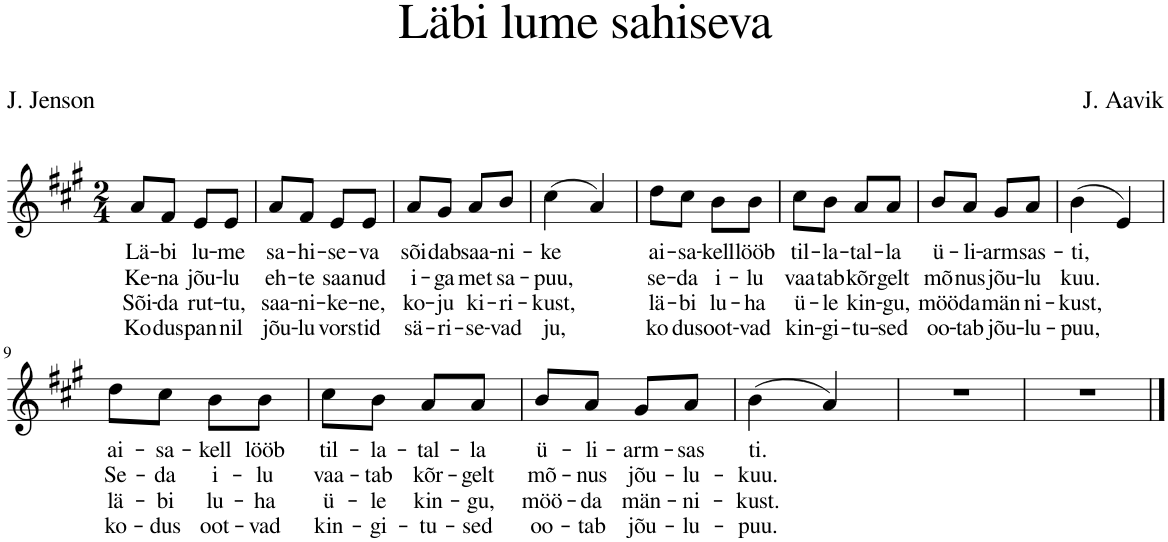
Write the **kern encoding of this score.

**kern	**text	**text	**text	**text
*part1	*part1	*part1	*part1	*part1
*staff1	*staff1	*staff1	*staff1	*staff1
*I"Voice	*	*	*	*
*clefG2	*	*	*	*
*k[f#c#g#]	*	*	*	*
*M2/4	*	*	*	*
=1	=1	=1	=1	=1
!	!LO:LY:b	!LO:LY:b	!LO:LY:b	!LO:LY:b
8a/L	Lä-	Ke-	Sõi-	Ko-
!	!LO:LY:b	!LO:LY:b	!LO:LY:b	!LO:LY:b
8f#/J	-bi	-na	-da	-dus
!	!LO:LY:b	!LO:LY:b	!LO:LY:b	!LO:LY:b
8e/L	lu-	jõu-	rut-	pan-
!	!LO:LY:b	!LO:LY:b	!LO:LY:b	!LO:LY:b
8e/J	-me	-lu	-tu,	-nil
=2	=2	=2	=2	=2
!	!LO:LY:b	!LO:LY:b	!LO:LY:b	!LO:LY:b
8a/L	sa-	eh-	saa-	jõu-
!	!LO:LY:b	!LO:LY:b	!LO:LY:b	!LO:LY:b
8f#/J	-hi-	-te	-ni-	-lu-
!	!LO:LY:b	!LO:LY:b	!LO:LY:b	!LO:LY:b
8e/L	-se-	saa-	-ke-	-vors-
!	!LO:LY:b	!LO:LY:b	!LO:LY:b	!LO:LY:b
8e/J	-va	-nud	-ne,	-tid
=3	=3	=3	=3	=3
!	!LO:LY:b	!LO:LY:b	!LO:LY:b	!LO:LY:b
8a/L	sõi-	i-	ko-	sä-
!	!LO:LY:b	!LO:LY:b	!LO:LY:b	!LO:LY:b
8g#/J	-dab	-ga	-ju	-ri-
!	!LO:LY:b	!LO:LY:b	!LO:LY:b	!LO:LY:b
8a/L	saa-	met-	ki-	-se-
!	!LO:LY:b	!LO:LY:b	!LO:LY:b	!LO:LY:b
8b/J	-ni-	-sa-	-ri-	-vad
=4	=4	=4	=4	=4
!	!LO:LY:b	!LO:LY:b	!LO:LY:b	!LO:LY:b
(4cc#\	-ke	-puu,	-kust,	ju,
4a/)	.	.	.	.
=5	=5	=5	=5	=5
!	!LO:LY:b	!LO:LY:b	!LO:LY:b	!LO:LY:b
8dd\L	ai-	se-	lä-	ko-
!	!LO:LY:b	!LO:LY:b	!LO:LY:b	!LO:LY:b
8cc#\J	-sa-	-da	-bi	-dus
!	!LO:LY:b	!LO:LY:b	!LO:LY:b	!LO:LY:b
8b\L	-kell	i-	lu-	oot-
!	!LO:LY:b	!LO:LY:b	!LO:LY:b	!LO:LY:b
8b\J	lööb	-lu	-ha	-vad
=6	=6	=6	=6	=6
!	!LO:LY:b	!LO:LY:b	!LO:LY:b	!LO:LY:b
8cc#\L	til-	vaa-	ü-	kin-
!	!LO:LY:b	!LO:LY:b	!LO:LY:b	!LO:LY:b
8b\J	-la-	-tab	-le	-gi-
!	!LO:LY:b	!LO:LY:b	!LO:LY:b	!LO:LY:b
8a/L	-tal-	kõr-	kin-	-tu-
!	!LO:LY:b	!LO:LY:b	!LO:LY:b	!LO:LY:b
8a/J	-la	-gelt	-gu,	-sed
=7	=7	=7	=7	=7
!	!LO:LY:b	!LO:LY:b	!LO:LY:b	!LO:LY:b
8b/L	ü-	mõ-	möö-	oo-
!	!LO:LY:b	!LO:LY:b	!LO:LY:b	!LO:LY:b
8a/J	-li-	-nus	-da	-tab
!	!LO:LY:b	!LO:LY:b	!LO:LY:b	!LO:LY:b
8g#/L	-arm-	jõu-	män-	jõu-
!	!LO:LY:b	!LO:LY:b	!LO:LY:b	!LO:LY:b
8a/J	-sas-	-lu	-ni-	-lu-
=8	=8	=8	=8	=8
!	!LO:LY:b	!LO:LY:b	!LO:LY:b	!LO:LY:b
(4b\	-ti,	kuu.	-kust,	-puu,
4e/)	.	.	.	.
!!LO:LB:g=z
=9	=9	=9	=9	=9
!	!LO:LY:b	!LO:LY:b	!LO:LY:b	!LO:LY:b
8dd\L	ai-	Se-	lä-	ko-
!	!LO:LY:b	!LO:LY:b	!LO:LY:b	!LO:LY:b
8cc#\J	-sa-	-da	-bi	-dus
!	!LO:LY:b	!LO:LY:b	!LO:LY:b	!LO:LY:b
8b\L	-kell	i-	lu-	oot-
!	!LO:LY:b	!LO:LY:b	!LO:LY:b	!LO:LY:b
8b\J	lööb	-lu	-ha	-vad
=10	=10	=10	=10	=10
!	!LO:LY:b	!LO:LY:b	!LO:LY:b	!LO:LY:b
8cc#\L	til-	vaa-	ü-	kin-
!	!LO:LY:b	!LO:LY:b	!LO:LY:b	!LO:LY:b
8b\J	-la-	-tab	-le	-gi-
!	!LO:LY:b	!LO:LY:b	!LO:LY:b	!LO:LY:b
8a/L	-tal-	kõr-	kin-	-tu-
!	!LO:LY:b	!LO:LY:b	!LO:LY:b	!LO:LY:b
8a/J	-la	-gelt	-gu,	-sed
=11	=11	=11	=11	=11
!	!LO:LY:b	!LO:LY:b	!LO:LY:b	!LO:LY:b
8b/L	ü-	mõ-	möö-	oo-
!	!LO:LY:b	!LO:LY:b	!LO:LY:b	!LO:LY:b
8a/J	-li-	-nus	-da	-tab
!	!LO:LY:b	!LO:LY:b	!LO:LY:b	!LO:LY:b
8g#/L	-arm-	jõu-	män-	jõu-
!	!LO:LY:b	!LO:LY:b	!LO:LY:b	!LO:LY:b
8a/J	-sas	-lu-	-ni-	-lu-
=12	=12	=12	=12	=12
!	!LO:LY:b	!LO:LY:b	!LO:LY:b	!LO:LY:b
(4b\	ti.	-kuu.	-kust.	-puu.
4a/)	.	.	.	.
=13	=13	=13	=13	=13
2r	.	.	.	.
=14	=14	=14	=14	=14
2r	.	.	.	.
==	==	==	==	==
*-	*-	*-	*-	*-
